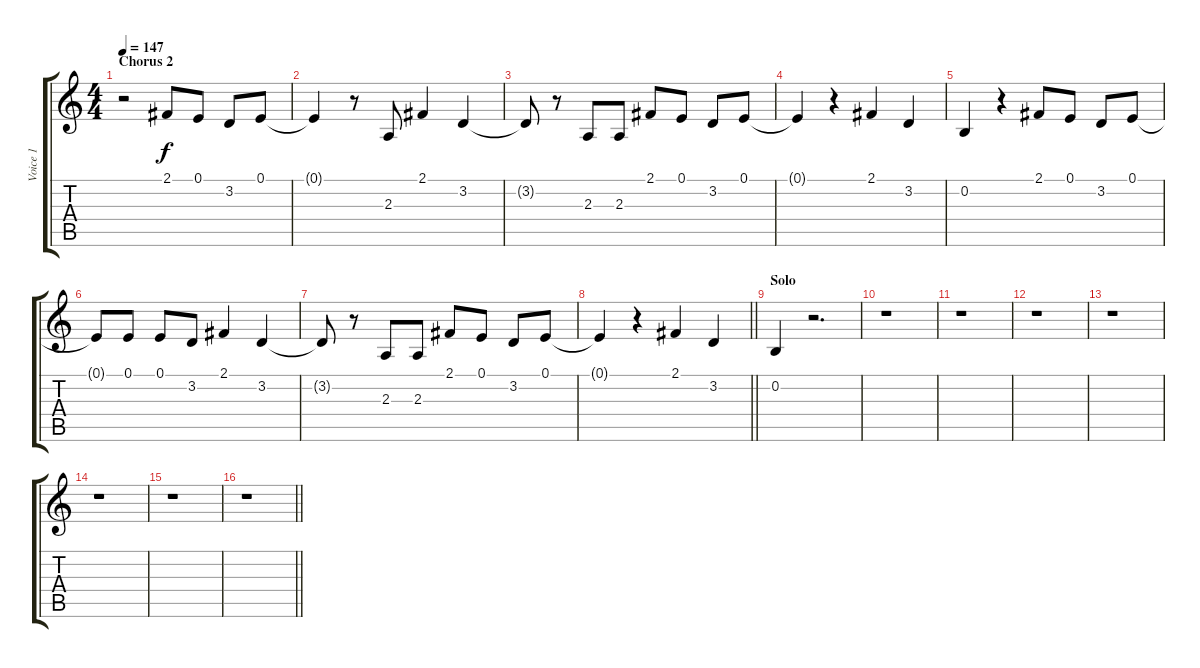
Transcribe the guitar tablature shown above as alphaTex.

\track ("Voice 1" "Voice 1") {instrument oboe}
\staff {score tabs}
\tuning (E4 B3 G3 D3 A2 E2) {hide}
\ts (4 4)
\section ("" "Chorus 2")
\tempo 147
\clef g2
\ks c
r.2{dy f} 2.1.8 0.1.8 3.2.8 0.1.8 |
0.1{t}.4 r.8 2.3.8 2.1.4 3.2.4 |
3.2{t}.8 r.8 2.3.8 2.3.8 2.1.8 0.1.8 3.2.8 0.1.8 |
0.1{t}.4 r.4 2.1.4 3.2.4 |
0.2.4 r.4 2.1.8 0.1.8 3.2.8 0.1.8 |
0.1{t}.8 0.1.8 0.1.8 3.2.8 2.1.4 3.2.4 |
3.2{t}.8 r.8 2.3.8 2.3.8 2.1.8 0.1.8 3.2.8 0.1.8 |
\barLineRight lightlight
0.1{t}.4 r.4 2.1.4 3.2.4 |
\section ("" "Solo")
0.2.4 r.2{d} |
r.1 |
r.1 |
r.1 |
r.1 |
r.1 |
r.1 |
\barLineRight lightlight
r.1
